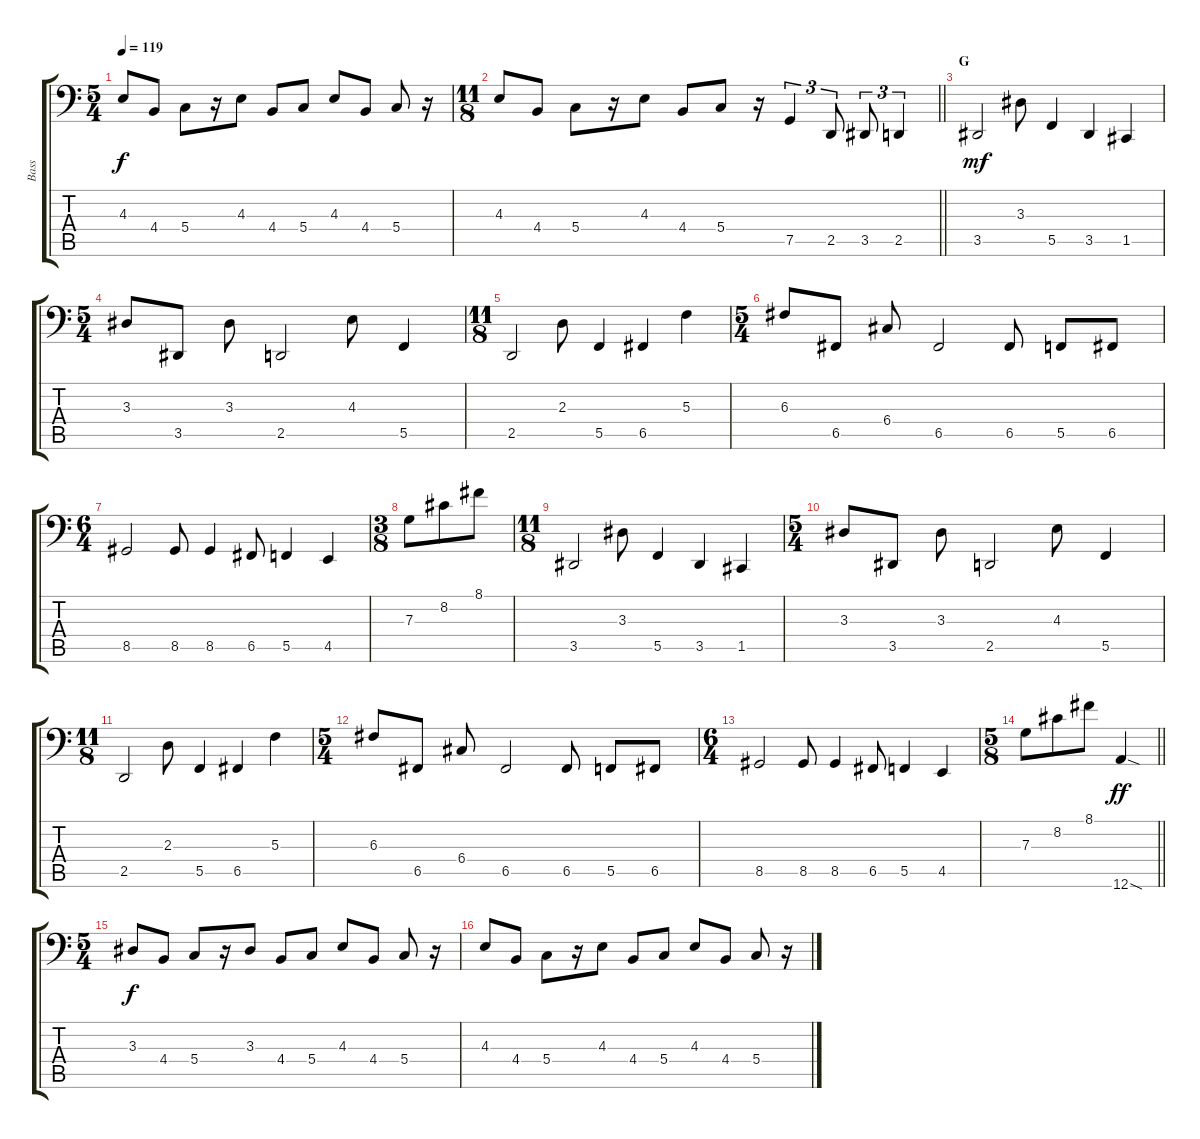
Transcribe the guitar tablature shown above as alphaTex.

\track ("Bass" "Bass") {instrument electricbasspick}
\staff {score tabs}
\tuning (Bb2 F2 C2 G1 C1 A0) {hide}
\ts (5 4)
\tempo 119
\clef f4
\ks c
4.3.8{dy f} 4.4.8 5.4.8 r.16 4.3.8 4.4.8 5.4.8 4.3.8 4.4.8 5.4.8 r.16 |
\ts (11 8)
\barLineRight lightlight
4.3.8 4.4.8 5.4.8 r.16 4.3.8 4.4.8 5.4.8 r.16 7.5.4{tu (3 2)} 2.5.8{tu (3 2)} 3.5.8{tu (3 2)} 2.5.4{tu (3 2)} |
\section ("" "G")
3.5.2{dy mf} 3.3.8 5.5.4 3.5.4 1.5.4 |
\ts (5 4)
3.3.8 3.5.8 3.3.8 2.5.2 4.3.8 5.5.4 |
\ts (11 8)
2.5.2 2.3.8 5.5.4 6.5.4 5.3.4 |
\ts (5 4)
6.3.8 6.5.8 6.4.8 6.5.2 6.5.8 5.5.8 6.5.8 |
\ts (6 4)
8.5.2 8.5.8 8.5.4 6.5.8 5.5.4 4.5.4 |
\ts (3 8)
7.3.8 8.2.8 8.1.8 |
\ts (11 8)
3.5.2 3.3.8 5.5.4 3.5.4 1.5.4 |
\ts (5 4)
3.3.8 3.5.8 3.3.8 2.5.2 4.3.8 5.5.4 |
\ts (11 8)
2.5.2 2.3.8 5.5.4 6.5.4 5.3.4 |
\ts (5 4)
6.3.8 6.5.8 6.4.8 6.5.2 6.5.8 5.5.8 6.5.8 |
\ts (6 4)
8.5.2 8.5.8 8.5.4 6.5.8 5.5.4 4.5.4 |
\ts (5 8)
\barLineRight lightlight
7.3.8 8.2.8 8.1.8 12.6{sod}.4{dy ff} |
\ts (5 4)
3.3.8{dy f} 4.4.8 5.4.8 r.16 3.3.8 4.4.8 5.4.8 4.3.8 4.4.8 5.4.8 r.16 |
4.3.8 4.4.8 5.4.8 r.16 4.3.8 4.4.8 5.4.8 4.3.8 4.4.8 5.4.8 r.16
